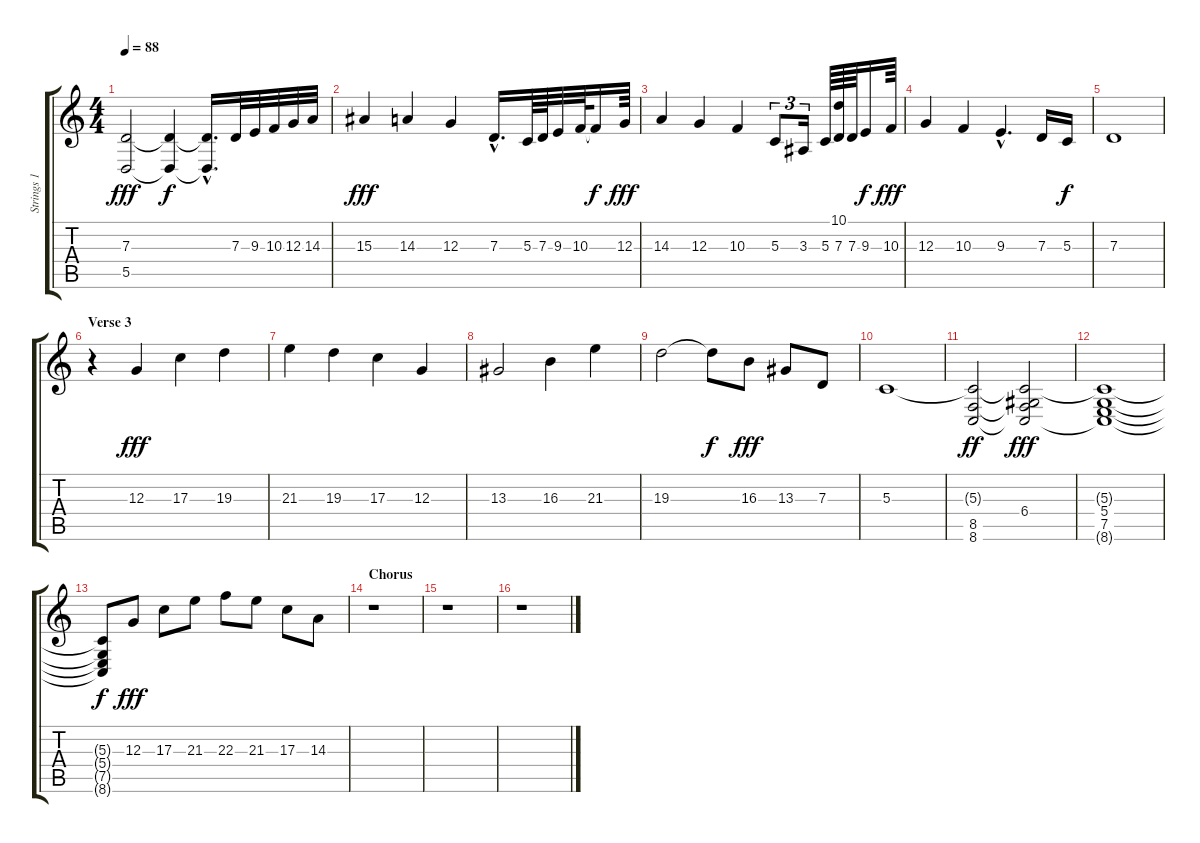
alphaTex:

\track ("Strings 1" "Strings 1") {instrument stringensemble1}
\staff {score tabs}
\tuning (E4 B3 G3 D3 A2 E2) {hide}
\ts (4 4)
\tempo 88
\clef g2
\ks c
(7.3 5.5).2{dy fff} (7.3{t} 5.5{t}).4{dy f} (7.3{hac t} 5.5{hac t}).16{d} 7.3.32 9.3.32 10.3.32 12.3.32 14.3.32 |
15.3.4{dy fff} 14.3.4 12.3.4 7.3{hac}.16{d} 5.3.64 7.3.64 9.3.32 10.3.64 10.3{t}.16{dy f} 12.3.64{dy fff} |
14.3.4 12.3.4 10.3.4 5.3.8{tu (3 2)} 3.3.16{tu (3 2)} 5.3.64 (10.1 7.3).64 7.3.64 9.3.16{dy f} 10.3.64{dy fff} |
12.3.4 10.3.4 9.3{hac}.4{d} 7.3.16 5.3.16{dy f} |
7.3.1 |
\section ("" "Verse 3")
r.4 12.3.4{dy fff} 17.3.4 19.3.4 |
21.3.4 19.3.4 17.3.4 12.3.4 |
13.3.2 16.3.4 21.3.4 |
19.3.2 19.3{t}.8{dy f} 16.3.8{dy fff} 13.3.8 7.3.8 |
5.3.1 |
(5.3{t} 8.5 8.6).2{dy ff} (5.3{t} 6.4 8.5{t} 8.6{t}).2{dy fff} |
(5.3{t} 5.4 7.5 8.6{t}).1 |
(5.3{t} 5.4{t} 7.5{t} 8.6{t}).8{dy f} 12.3.8{dy fff} 17.3.8 21.3.8 22.3.8 21.3.8 17.3.8 14.3.8 |
\section ("" "Chorus")
r.1 |
r.1 |
r.1
